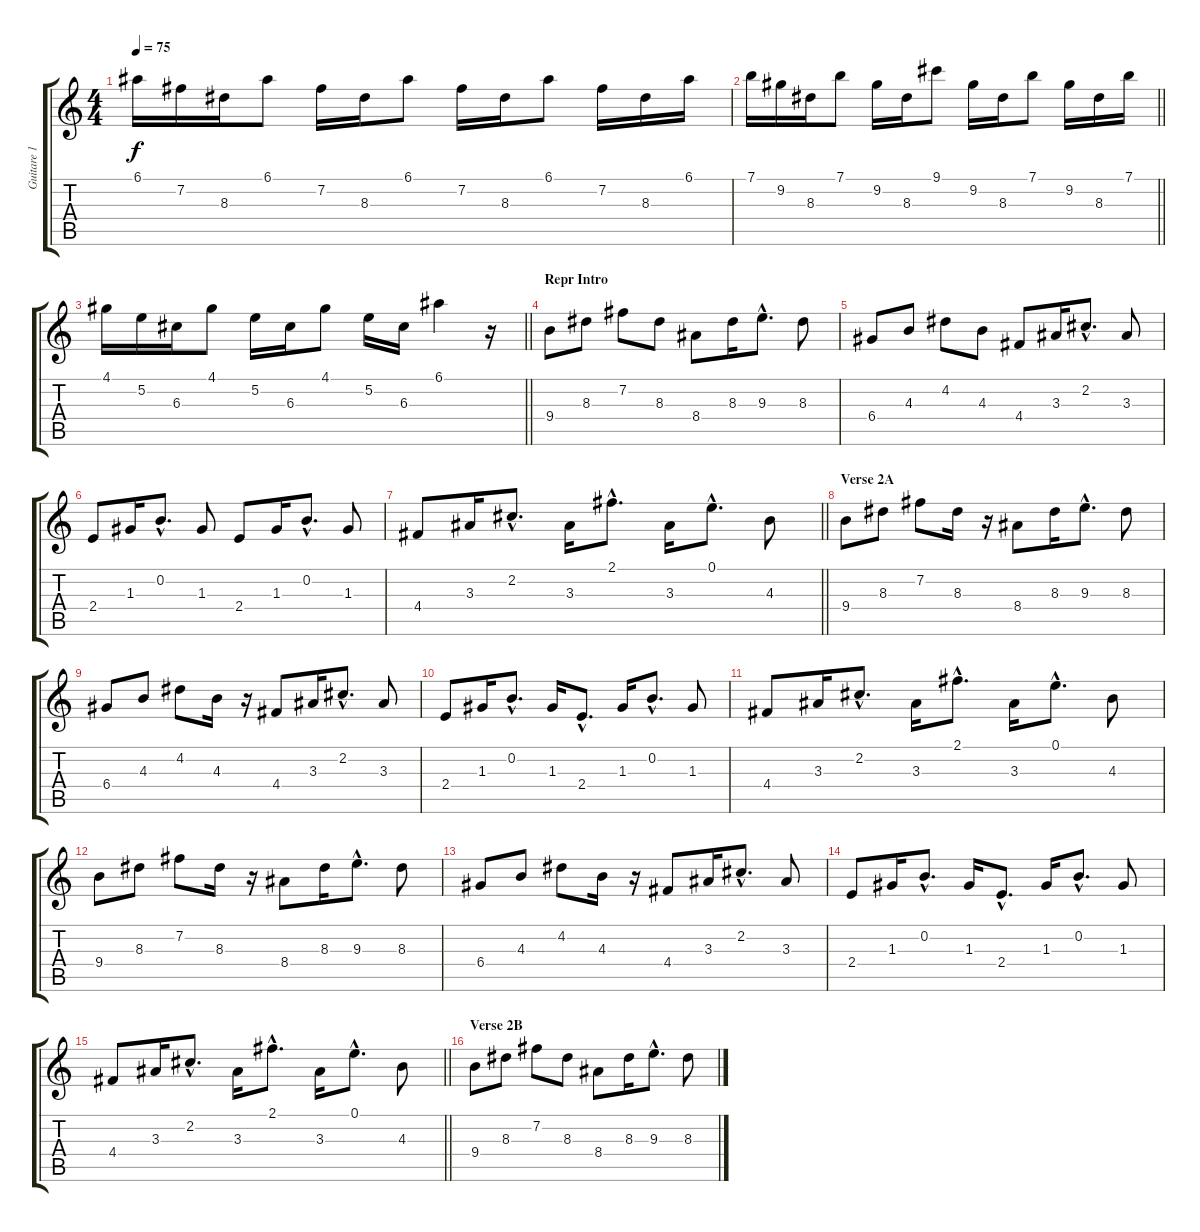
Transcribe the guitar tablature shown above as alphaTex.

\track ("Guitare 1" "Guitare 1") {instrument acousticguitarsteel}
\staff {score tabs}
\tuning (E4 B3 G3 D3 A2 E2) {hide}
\ts (4 4)
\tempo 75
\clef g2
\ks c
6.1.16{dy f} 7.2.16 8.3.16 6.1.8 7.2.16 8.3.16 6.1.8 7.2.16 8.3.16 6.1.8 7.2.16 8.3.16 6.1.16 |
\barLineRight lightlight
7.1.16 9.2.16 8.3.16 7.1.8 9.2.16 8.3.16 9.1.8 9.2.16 8.3.16 7.1.8 9.2.16 8.3.16 7.1.16 |
\barLineRight lightlight
4.1.16 5.2.16 6.3.16 4.1.8 5.2.16 6.3.16 4.1.8 5.2.16 6.3.16 6.1.4 r.16 |
\section ("" "Repr Intro")
9.4.8 8.3.8 7.2.8 8.3.8 8.4.8 8.3.16 9.3{hac}.8{d} 8.3.8 |
6.4.8 4.3.8 4.2.8 4.3.8 4.4.8 3.3.16 2.2{hac}.8{d} 3.3.8 |
2.4.8 1.3.16 0.2{hac}.8{d} 1.3.8 2.4.8 1.3.16 0.2{hac}.8{d} 1.3.8 |
\barLineRight lightlight
4.4.8 3.3.16 2.2{hac}.8{d} 3.3.16 2.1{hac}.8{d} 3.3.16 0.1{hac}.8{d} 4.3.8 |
\section ("" "Verse 2A")
9.4.8 8.3.8 7.2.8 8.3.16 r.16 8.4.8 8.3.16 9.3{hac}.8{d} 8.3.8 |
6.4.8 4.3.8 4.2.8 4.3.16 r.16 4.4.8 3.3.16 2.2{hac}.8{d} 3.3.8 |
2.4.8 1.3.16 0.2{hac}.8{d} 1.3.16 2.4{hac}.8{d} 1.3.16 0.2{hac}.8{d} 1.3.8 |
4.4.8 3.3.16 2.2{hac}.8{d} 3.3.16 2.1{hac}.8{d} 3.3.16 0.1{hac}.8{d} 4.3.8 |
9.4.8 8.3.8 7.2.8 8.3.16 r.16 8.4.8 8.3.16 9.3{hac}.8{d} 8.3.8 |
6.4.8 4.3.8 4.2.8 4.3.16 r.16 4.4.8 3.3.16 2.2{hac}.8{d} 3.3.8 |
2.4.8 1.3.16 0.2{hac}.8{d} 1.3.16 2.4{hac}.8{d} 1.3.16 0.2{hac}.8{d} 1.3.8 |
\barLineRight lightlight
4.4.8 3.3.16 2.2{hac}.8{d} 3.3.16 2.1{hac}.8{d} 3.3.16 0.1{hac}.8{d} 4.3.8 |
\section ("" "Verse 2B")
9.4.8 8.3.8 7.2.8 8.3.8 8.4.8 8.3.16 9.3{hac}.8{d} 8.3.8
